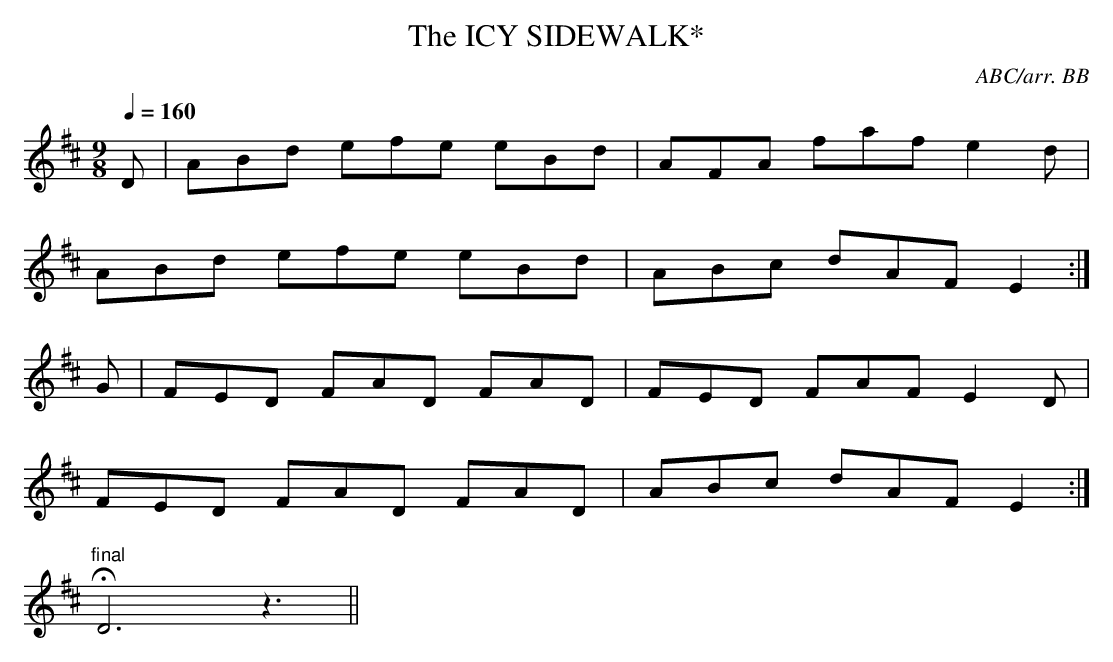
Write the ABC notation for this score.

X:1
T:ICY SIDEWALK*, The
C:ABC/arr. BB
Y:"quick"
Q:1/4=160
L:1/8
M:9/8
K:D
D|ABd efe eBd|AFA faf e2d|
ABd efe eBd|ABc dAF E2 :|
G|FED FAD FAD|FED FAF E2D|
FED FAD FAD|ABc dAF E2 :|
"final"HD6z3||
